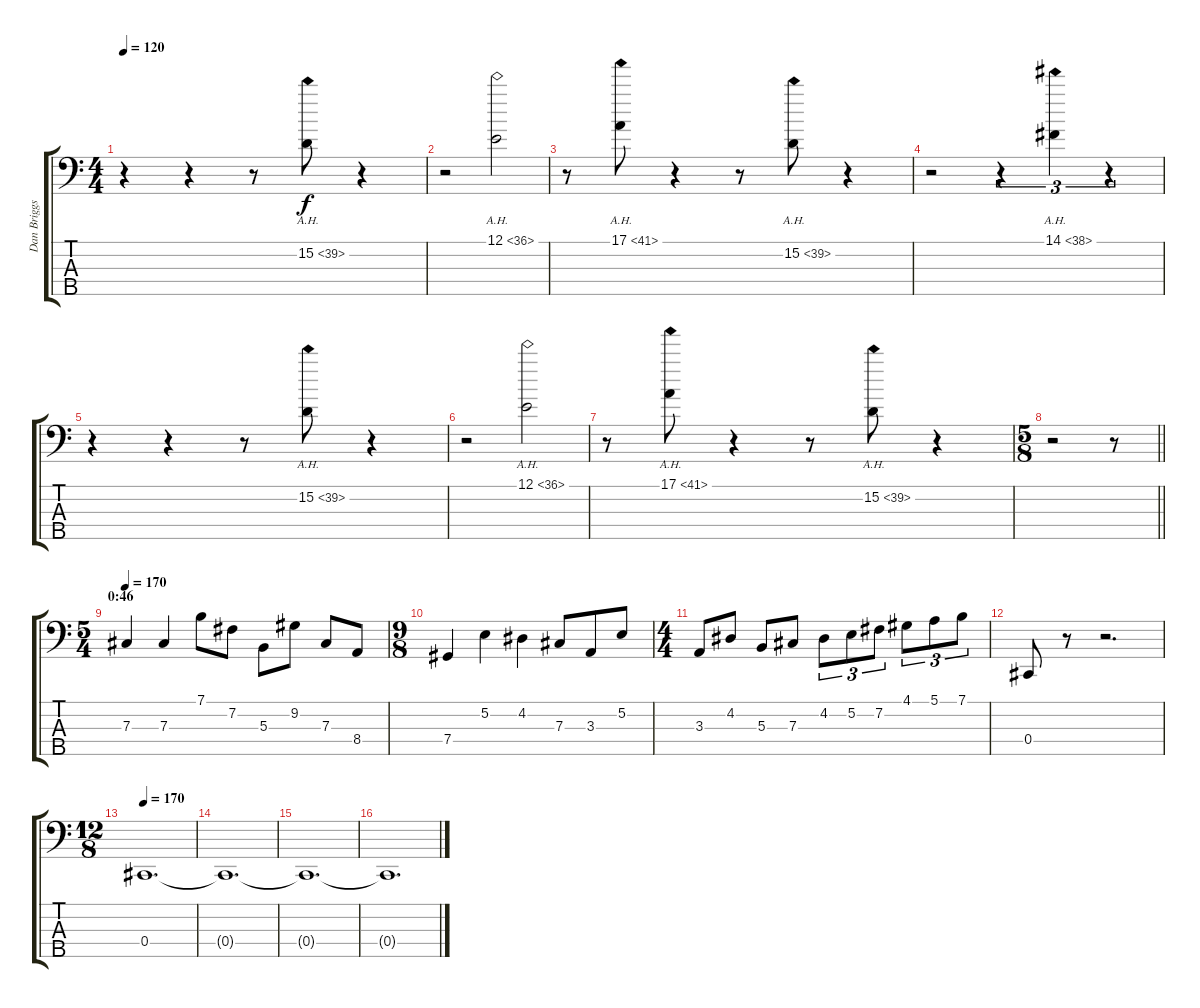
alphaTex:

\track ("Dan Briggs" "Dan Briggs") {instrument electricbassfinger}
\staff {score tabs}
\tuning (E2 B1 Gb1 Db1 Ab0) {hide}
\ts (4 4)
\tempo 120
\clef f4
\ks c
r.4{dy f} r.4 r.8 15.2{ah 24}.8 r.4 |
r.2 12.1{ah 24}.2 |
r.8 17.1{ah 24}.8 r.4 r.8 15.2{ah 24}.8 r.4 |
r.2 r.4{tu (3 2)} 14.1{ah 24}.4{tu (3 2)} r.4{tu (3 2)} |
r.4 r.4 r.8 15.2{ah 24}.8 r.4 |
r.2 12.1{ah 24}.2 |
r.8 17.1{ah 24}.8 r.4 r.8 15.2{ah 24}.8 r.4 |
\ts (5 8)
\barLineRight lightlight
r.2 r.8 |
\ts (5 4)
\section ("" "0:46")
\tempo 170
7.3.4{volume 13 balance 8 instrument electricbassfinger} 7.3.4 7.1.8 7.2.8 5.3.8 9.2.8 7.3.8 8.4.8 |
\ts (9 8)
7.4.4 5.2.4 4.2.4 7.3.8 3.3.8 5.2.8 |
\ts (4 4)
3.3.8 4.2.8 5.3.8 7.3.8 4.2.8{tu (3 2)} 5.2.8{tu (3 2)} 7.2.8{tu (3 2)} 4.1.8{tu (3 2)} 5.1.8{tu (3 2)} 7.1.8{tu (3 2)} |
0.4.8 r.8 r.2{d} |
\ts (12 8)
\tempo 170
0.4.1{d} |
0.4{t}.1{d} |
0.4{t}.1{d} |
0.4{t}.1{d}
